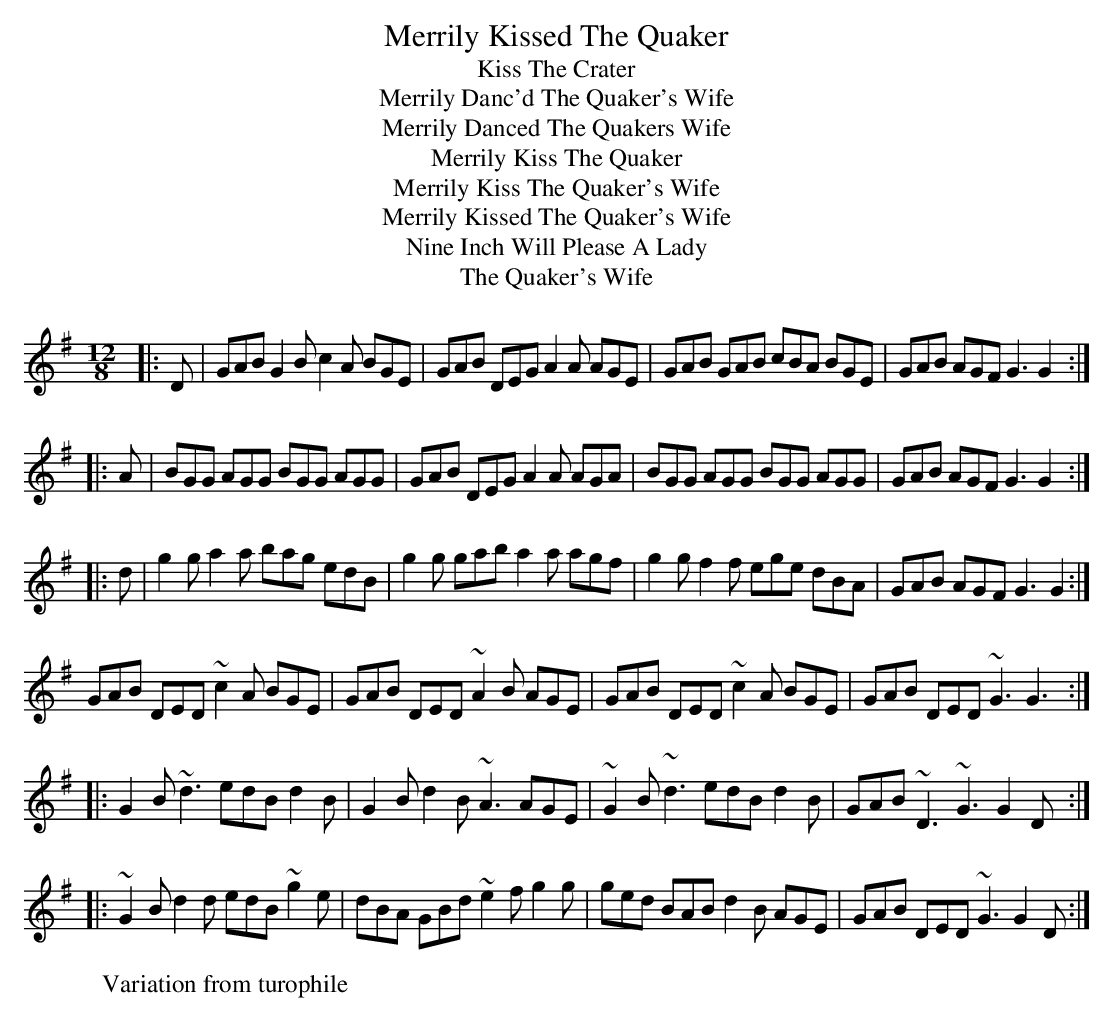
X:1
T:Merrily Kissed The Quaker
T:Kiss The Crater
T:Merrily Danc'd The Quaker's Wife
T:Merrily Danced The Quakers Wife
T:Merrily Kiss The Quaker
T:Merrily Kiss The Quaker's Wife
T:Merrily Kissed The Quaker's Wife
T:Nine Inch Will Please A Lady
T:Quaker's Wife, The
M:12/8
L:1/8
K:Gmaj
|:D|GAB G2B c2A BGE|GAB DEG A2A AGE|GAB GAB cBA BGE|GAB AGF G3 G2:|
|:A|BGG AGG BGG AGG|GAB DEG A2A AGA|BGG AGG BGG AGG|GAB AGF G3 G2:|
|:d|g2g a2a bag edB|g2g gab a2a agf|g2g f2f ege dBA|GAB AGF G3 G2:|
W:Variation from turophile
K:G
GAB DED ~c2A BGE|GAB DED ~A2B AGE|GAB DED ~c2A BGE|GAB DED ~G3 G3:|
|:G2B ~d3 edB d2B|G2B d2B ~A3 AGE|~G2B ~d3 edB d2B|GAB ~D3 ~G3 G2D:|
|:~G2B d2d edB ~g2e|dBA GBd ~e2f g2g|ged BAB d2B AGE|GAB DED ~G3 G2D:|
